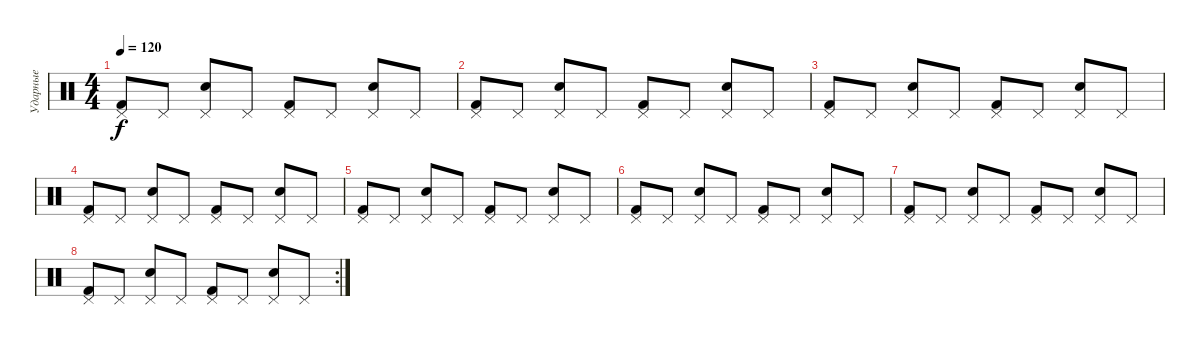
\track ("Ударные" "Ударные") {instrument percussion}
\staff {score}
\articulation defaults
\ts (4 4)
\tempo 120
\clef neutral
\ks c
("Pedal Hi-Hat (hit)" "Kick (hit) 2").8{dy f} "Pedal Hi-Hat (hit)".8 ("Pedal Hi-Hat (hit)" "Electric Snare (hit)").8 "Pedal Hi-Hat (hit)".8 ("Pedal Hi-Hat (hit)" "Kick (hit) 2").8 "Pedal Hi-Hat (hit)".8 ("Pedal Hi-Hat (hit)" "Electric Snare (hit)").8 "Pedal Hi-Hat (hit)".8 |
("Pedal Hi-Hat (hit)" "Kick (hit) 2").8 "Pedal Hi-Hat (hit)".8 ("Pedal Hi-Hat (hit)" "Electric Snare (hit)").8 "Pedal Hi-Hat (hit)".8 ("Pedal Hi-Hat (hit)" "Kick (hit) 2").8 "Pedal Hi-Hat (hit)".8 ("Pedal Hi-Hat (hit)" "Electric Snare (hit)").8 "Pedal Hi-Hat (hit)".8 |
("Pedal Hi-Hat (hit)" "Kick (hit) 2").8 "Pedal Hi-Hat (hit)".8 ("Pedal Hi-Hat (hit)" "Electric Snare (hit)").8 "Pedal Hi-Hat (hit)".8 ("Pedal Hi-Hat (hit)" "Kick (hit) 2").8 "Pedal Hi-Hat (hit)".8 ("Pedal Hi-Hat (hit)" "Electric Snare (hit)").8 "Pedal Hi-Hat (hit)".8 |
("Pedal Hi-Hat (hit)" "Kick (hit) 2").8 "Pedal Hi-Hat (hit)".8 ("Pedal Hi-Hat (hit)" "Electric Snare (hit)").8 "Pedal Hi-Hat (hit)".8 ("Pedal Hi-Hat (hit)" "Kick (hit) 2").8 "Pedal Hi-Hat (hit)".8 ("Pedal Hi-Hat (hit)" "Electric Snare (hit)").8 "Pedal Hi-Hat (hit)".8 |
("Pedal Hi-Hat (hit)" "Kick (hit) 2").8 "Pedal Hi-Hat (hit)".8 ("Pedal Hi-Hat (hit)" "Electric Snare (hit)").8 "Pedal Hi-Hat (hit)".8 ("Pedal Hi-Hat (hit)" "Kick (hit) 2").8 "Pedal Hi-Hat (hit)".8 ("Pedal Hi-Hat (hit)" "Electric Snare (hit)").8 "Pedal Hi-Hat (hit)".8 |
("Pedal Hi-Hat (hit)" "Kick (hit) 2").8 "Pedal Hi-Hat (hit)".8 ("Pedal Hi-Hat (hit)" "Electric Snare (hit)").8 "Pedal Hi-Hat (hit)".8 ("Pedal Hi-Hat (hit)" "Kick (hit) 2").8 "Pedal Hi-Hat (hit)".8 ("Pedal Hi-Hat (hit)" "Electric Snare (hit)").8 "Pedal Hi-Hat (hit)".8 |
("Pedal Hi-Hat (hit)" "Kick (hit) 2").8 "Pedal Hi-Hat (hit)".8 ("Pedal Hi-Hat (hit)" "Electric Snare (hit)").8 "Pedal Hi-Hat (hit)".8 ("Pedal Hi-Hat (hit)" "Kick (hit) 2").8 "Pedal Hi-Hat (hit)".8 ("Pedal Hi-Hat (hit)" "Electric Snare (hit)").8 "Pedal Hi-Hat (hit)".8 |
\rc 2
("Pedal Hi-Hat (hit)" "Kick (hit) 2").8 "Pedal Hi-Hat (hit)".8 ("Pedal Hi-Hat (hit)" "Electric Snare (hit)").8 "Pedal Hi-Hat (hit)".8 ("Pedal Hi-Hat (hit)" "Kick (hit) 2").8 "Pedal Hi-Hat (hit)".8 ("Pedal Hi-Hat (hit)" "Electric Snare (hit)").8 "Pedal Hi-Hat (hit)".8
